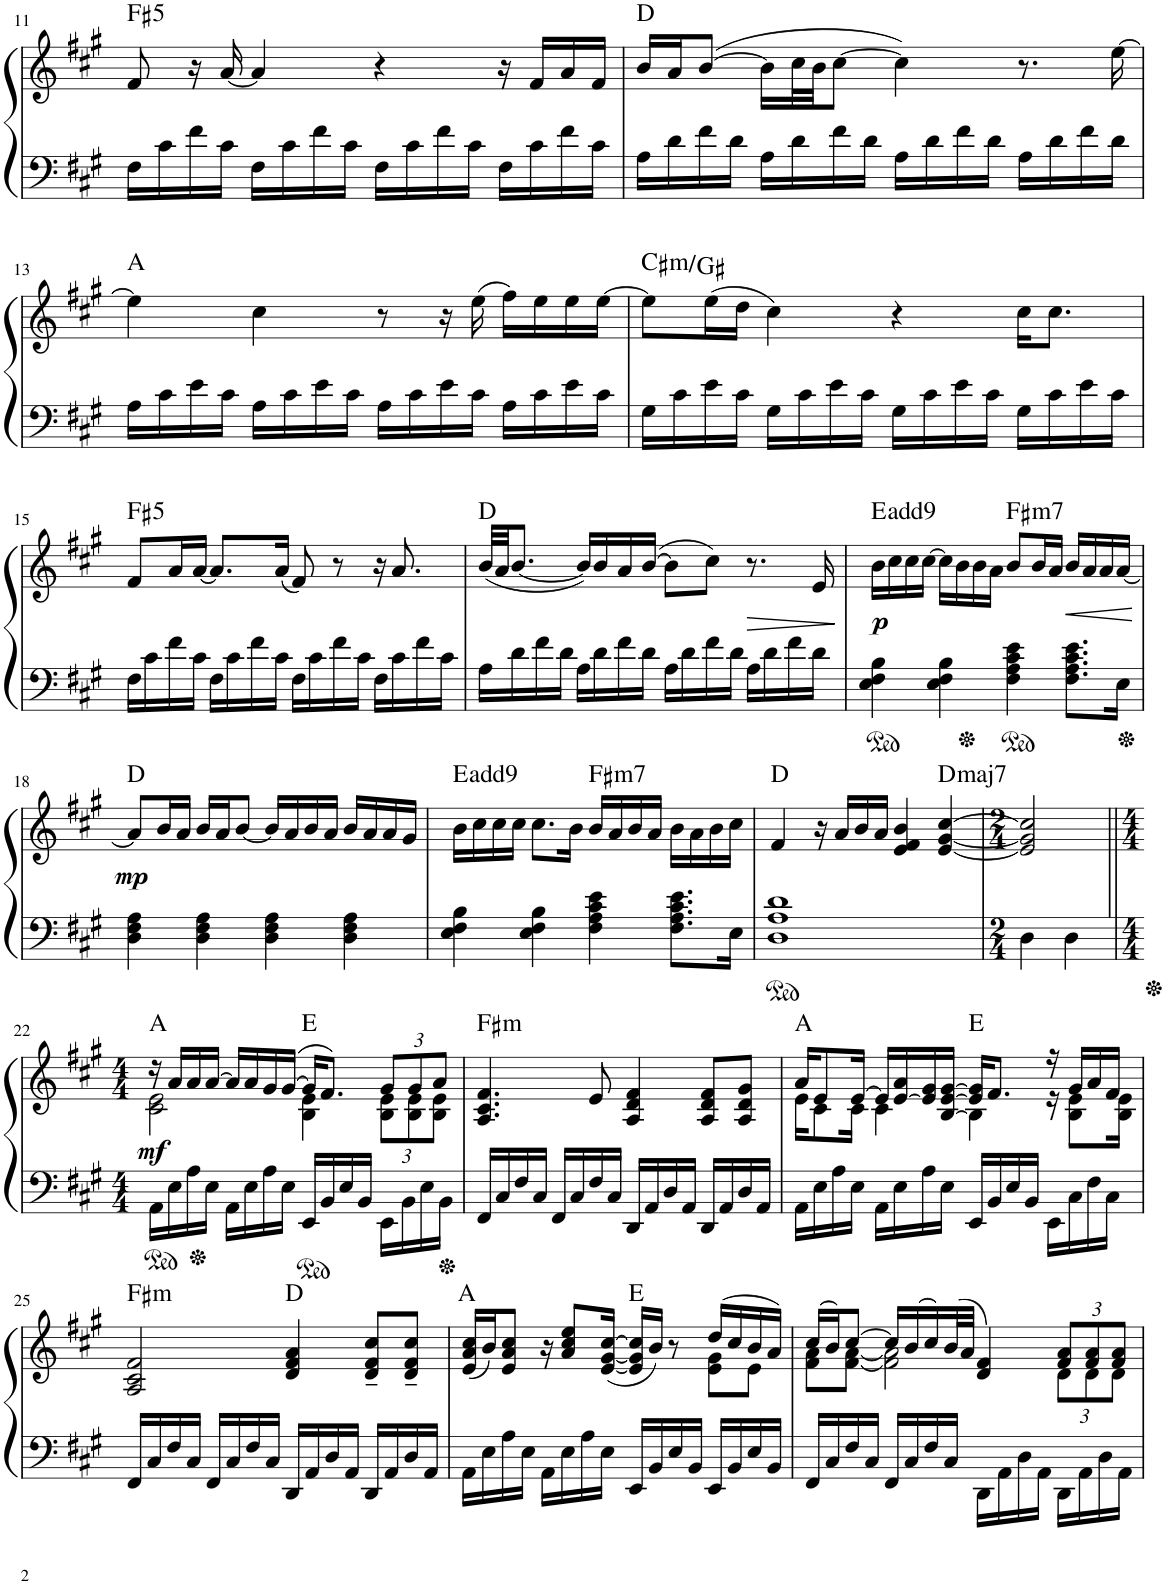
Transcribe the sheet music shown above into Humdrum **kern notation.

**kern	**kern	**dynam	**harte
*part1	*part1	*part1	*part1
*staff2	*staff1	*staff1/2	*
*I"Piano	*	*	*
*I'Pno.	*	*	*
!!LO:PB:g=z
*clefF4	*clefG2	*	*
*k[f#c#g#]	*k[f#c#g#]	*	*
*M4/4	*M4/4	*	*
=11	=11	=11	=11
!	!	!	!LO:H:kt=5
16F#\LL	8f#/	.	F#:(1,5)
16c#\	.	.	.
16f#\	16r	.	.
16c#\JJ	[16a/	.	.
16F#\LL	4a/]	.	.
16c#\	.	.	.
16f#\	.	.	.
16c#\JJ	.	.	.
16F#\LL	4r	.	.
16c#\	.	.	.
16f#\	.	.	.
16c#\JJ	.	.	.
16F#\LL	16r	.	.
16c#\	16f#/LL	.	.
16f#\	16a/	.	.
16c#\JJ	16f#/JJ	.	.
=12	=12	=12	=12
16A\LL	16b/LL	.	D:maj
16d\	16a/J	.	.
16f#\	([8b/J	.	.
16d\JJ	.	.	.
16A\LL	16b\LL]	.	.
16d\	32cc#\L	.	.
.	32b\JJ	.	.
16f#\	[8cc#\J	.	.
16d\JJ	.	.	.
16A\LL	4cc#\])	.	.
16d\	.	.	.
16f#\	.	.	.
16d\JJ	.	.	.
16A\LL	8.r	.	.
16d\	.	.	.
16f#\	.	.	.
16d\JJ	[16ee\	.	.
!!LO:LB:g=z
=13	=13	=13	=13
16A\LL	4ee\]	.	A:maj
16c#\	.	.	.
16e\	.	.	.
16c#\JJ	.	.	.
16A\LL	4cc#\	.	.
16c#\	.	.	.
16e\	.	.	.
16c#\JJ	.	.	.
16A\LL	8r	.	.
16c#\	.	.	.
16e\	16r	.	.
16c#\JJ	(16ee\	.	.
16A\LL	16ff#\LL)	.	.
16c#\	16ee\	.	.
16e\	16ee\	.	.
16c#\JJ	[16ee\JJ	.	.
=14	=14	=14	=14
!	!	!	!LO:H:kt=m
16G#\LL	8ee\L]	.	C#:min/5
16c#\	.	.	.
16e\	(16ee\L	.	.
16c#\JJ	16dd\JJ	.	.
16G#\LL	4cc#\)	.	.
16c#\	.	.	.
16e\	.	.	.
16c#\JJ	.	.	.
16G#\LL	4r	.	.
16c#\	.	.	.
16e\	.	.	.
16c#\JJ	.	.	.
16G#\LL	16cc#\KL	.	.
16c#\	8.cc#\J	.	.
16e\	.	.	.
16c#\JJ	.	.	.
!!LO:LB:g=z
=15	=15	=15	=15
!	!	!	!LO:H:kt=5
16F#\LL	8f#/L	.	F#:(1,5)
16c#\	.	.	.
16f#\	16a/L	.	.
16c#\JJ	[16a/JJ	.	.
16F#\LL	8.a/L]	.	.
16c#\	.	.	.
16f#\	.	.	.
16c#\JJ	(16a/Jk	.	.
16F#\LL	8f#/)	.	.
16c#\	.	.	.
16f#\	8r	.	.
16c#\JJ	.	.	.
16F#\LL	16r	.	.
16c#\	8.a/	.	.
16f#\	.	.	.
16c#\JJ	.	.	.
=16	=16	=16	=16
16A\LL	(32b/LLL	.	D:maj
.	32a/JJ	.	.
16d\	[8.b/J	.	.
16f#\	.	.	.
16d\JJ	.	.	.
16A\LL	16b/LL])	.	.
16d\	16b/	.	.
16f#\	16a/	.	.
16d\JJ	([16b/JJ	.	.
16A\LL	8b\L]	.	.
16d\	.	.	.
16f#\	8cc#\J)	.	.
16d\JJ	.	.	.
!	!	!LO:HP:b	!
16A\LL	8.r	>	.
16d\	.	.	.
16f#\	.	.	.
16d\JJ	16e/	.	.
.	.	]	.
=17	=17	=17	=17
!	!	!LO:DY:b	!
4E\ 4F#\ 4B\	16b\LL	p	E:maj(9)
.	16cc#\	.	.
.	16cc#\	.	.
.	[16cc#\JJ	.	.
4E\ 4F#\ 4B\	16cc#\LL]	.	.
.	16b\	.	.
.	16b\	.	.
.	16a\JJ	.	.
!	!	!	!LO:H:kt=m7
4F#\ 4A\ 4c#\ 4e\	8b/L	.	F#:min7
.	16b/L	.	.
.	16a/JJ	.	.
!	!	!LO:HP:b	!
8.F#\ 8.A\ 8.c#\ 8.e\L	16b/LL	<	.
.	16a/	.	.
.	16a/	.	.
16E\Jk	[16a/JJ	.	.
.	.	[	.
!!LO:LB:g=z
=18	=18	=18	=18
!	!	!LO:DY:b	!
4D\ 4F#\ 4A\	8a/L]	mp	D:maj
.	16b/L	.	.
.	16a/JJ	.	.
4D\ 4F#\ 4A\	16b/LL	.	.
.	16a/J	.	.
.	[8b/J	.	.
4D\ 4F#\ 4A\	16b/LL]	.	.
.	16a/	.	.
.	16b/	.	.
.	16a/JJ	.	.
4D\ 4F#\ 4A\	16b/LL	.	.
.	16a/	.	.
.	16a/	.	.
.	16g#/JJ	.	.
=19	=19	=19	=19
4E\ 4F#\ 4B\	16b\LL	.	E:maj(9)
.	16cc#\	.	.
.	16cc#\	.	.
.	16cc#\JJ	.	.
4E\ 4F#\ 4B\	8.cc#\L	.	.
.	16b\Jk	.	.
!	!	!	!LO:H:kt=m7
4F#\ 4A\ 4c#\ 4e\	16b/LL	.	F#:min7
.	16a/	.	.
.	16b/	.	.
.	16a/JJ	.	.
8.F#\ 8.A\ 8.c#\ 8.e\L	16b\LL	.	.
.	16a\	.	.
.	16b\	.	.
16E\Jk	16cc#\JJ	.	.
=20	=20	=20	=20
1D 1A 1d	4f#/	.	D:maj
.	16r	.	.
.	16a/LL	.	.
.	16b/	.	.
.	16a/JJ	.	.
.	4e/ 4f#/ 4b/	.	.
!	!	!	!LO:H:kt=maj7
.	[4e/ [4g#/ [4cc#/	.	D:maj7
=21	=21	=21	=21
*M2/4	*M2/4	*	*
4D\	2e/] 2g#/] 2cc#/]	.	.
4D\	.	.	.
!!LO:LB:g=z
=22||	=22||	=22||	=22||
*M4/4	*M4/4	*	*
*	*^	*	*
!	!	!	!LO:DY:b	!
16AA\LL	16r	2c#\ 2e\	mf	A:maj
16E\	16a/LL	.	.	.
16A\	16a/	.	.	.
16E\JJ	[16a/JJ	.	.	.
16AA\LL	16a/LL]	.	.	.
16E\	16a/	.	.	.
16A\	16g#/	.	.	.
16E\JJ	([16g#/JJ	.	.	.
16EE/LL	16g#/KL]	4B\ 4e\	.	E:maj
16BB/	8.f#/J)	.	.	.
16E/	.	.	.	.
16BB/JJ	.	.	.	.
*	*Xbrackettup	*	*	*
16EE\LL	12g#/L	12B\ 12e\L	.	.
16BB\	.	.	.	.
.	12g#/	12B\ 12e\	.	.
16E\	.	.	.	.
.	12a/J	12B\ 12e\J	.	.
16BB\JJ	.	.	.	.
*	*v	*v	*	*
=23	=23	=23	=23
!	!	!	!LO:H:kt=m
16FF#/LL	4.A/ 4.c#/ 4.f#/	.	F#:min
16C#/	.	.	.
16F#/	.	.	.
16C#/JJ	.	.	.
16FF#/LL	.	.	.
16C#/	.	.	.
16F#/	8e/	.	.
16C#/JJ	.	.	.
16DD/LL	4A/ 4d/ 4f#/	.	.
16AA/	.	.	.
16D/	.	.	.
16AA/JJ	.	.	.
16DD/LL	8A/ 8d/ 8f#/L	.	.
16AA/	.	.	.
16D/	8A/ 8d/ 8g#/J	.	.
16AA/JJ	.	.	.
=24	=24	=24	=24
*	*^	*	*
16AA\LL	16a/KL	16e\KL	.	A:maj
16E\	8e/	8c#\	.	.
16A\	.	.	.	.
16E\JJ	[16e/Jk	16c#\Jk	.	.
16AA\LL	16e/LL]	4c#\	.	.
16E\	[16e/ 16a/	.	.	.
16A\	16e/] 16g#/	.	.	.
16E\JJ	[16B/ [16e/ [16g#/JJ	.	.	.
16EE/LL	16e/] 16g#/]KL	4B\]	.	E:maj
16BB/	8.f#/J	.	.	.
16E/	.	.	.	.
16BB/JJ	.	.	.	.
16EE\LL	16r	16r	.	.
16C#\	16g#/LL	8B\ 8e\L	.	.
16F#\	16a/	.	.	.
16C#\JJ	16f#/JJ	16B\ 16e\Jk	.	.
!!LO:LB:g=z
=25	=25	=25	=25	=25
!	!	!	!	!LO:H:kt=m
*	*v	*v	*	*
16FF#/LL	2A/ 2c#/ 2f#/	.	F#:min
16C#/	.	.	.
16F#/	.	.	.
16C#/JJ	.	.	.
16FF#/LL	.	.	.
16C#/	.	.	.
16F#/	.	.	.
16C#/JJ	.	.	.
16DD/LL	4d/ 4f#/ 4a/	.	D:maj
16AA/	.	.	.
16D/	.	.	.
16AA/JJ	.	.	.
16DD/LL	8d/~ 8f#/~ 8cc#/~L	.	.
16AA/	.	.	.
16D/	8d/~ 8f#/~ 8cc#/~J	.	.
16AA/JJ	.	.	.
=26	=26	=26	=26
*	*^	*	*
16AA\LL	(16e/ 16a/ 16cc#/LL	2.ryy	.	A:maj
16E\	16b/J)	.	.	.
16A\	8e/ 8a/ 8cc#/J	.	.	.
16E\JJ	.	.	.	.
16AA\LL	16r	.	.	.
16E\	8a/ 8cc#/ 8ee/L	.	.	.
16A\	.	.	.	.
16E\JJ	([16e/ [16g#/ [16cc#/Jk	.	.	.
16EE/LL	16e/] 16g#/] 16cc#/]LL	.	.	E:maj
16BB/	16b/JJ)	.	.	.
16E/	8r	.	.	.
16BB/JJ	.	.	.	.
16EE/LL	(16dd/LL	8e\ 8g#\L	.	.
16BB/	16cc#/	.	.	.
16E/	16b/	8e\J	.	.
16BB/JJ	16a/JJ)	.	.	.
=27	=27	=27	=27	=27
16FF#/LL	(16cc#/LL	8f#\ 8a\L	.	.
16C#/	16b/J)	.	.	.
16F#/	[8cc#/J	[8f#\ [8a\J	.	.
16C#/JJ	.	.	.	.
16FF#/LL	16cc#/LL]	2f#\] 2a\]	.	.
16C#/	(16b/	.	.	.
16F#/	16cc#/)	.	.	.
16C#/JJ	(32b/L	.	.	.
.	32a/JJJ	.	.	.
16DD\LL	4d/ 4f#/)	.	.	.
16AA\	.	.	.	.
16D\	.	.	.	.
16AA\JJ	.	.	.	.
16DD\LL	12f#/ 12a/L	12d\L	.	.
16AA\	.	.	.	.
.	12f#/ 12a/	12d\	.	.
16D\	.	.	.	.
.	12f#/ 12a/J	12d\J	.	.
16AA\JJ	.	.	.	.
*	*v	*v	*	*
=	=	=	=
*-	*-	*-	*-
